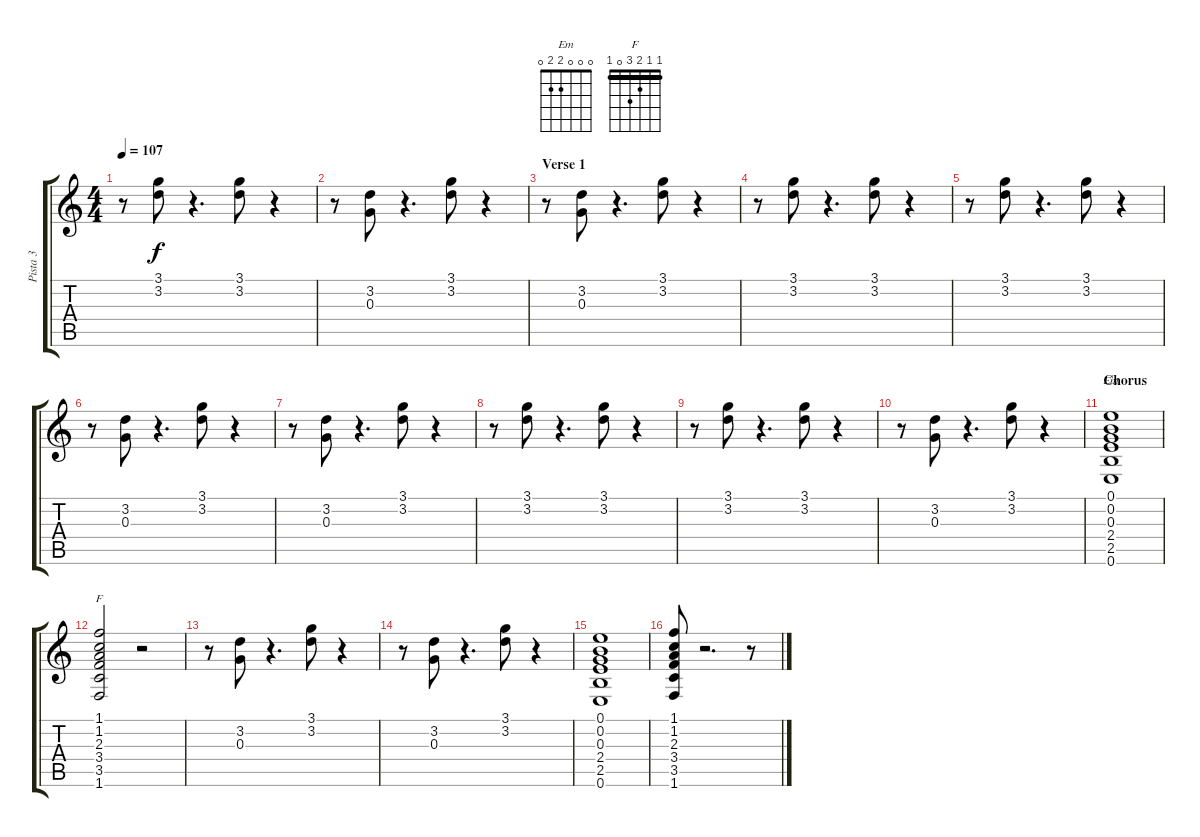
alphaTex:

\track ("Pista 3" "Pista 3") {instrument electricguitarclean}
\staff {score tabs}
\tuning (E4 B3 G3 D3 A2 E2) {hide}
\chord ("Em" 0 0 0 2 2 0)
\chord ("F" 1 1 2 3 0 1) {barre 1}
\ts (4 4)
\tempo 107
\clef g2
\ks c
r.8{dy f} (3.1 3.2).8 r.4{d} (3.1 3.2).8 r.4 |
r.8 (3.2 0.3).8 r.4{d} (3.1 3.2).8 r.4 |
\section ("" "Verse 1")
r.8 (3.2 0.3).8 r.4{d} (3.1 3.2).8 r.4 |
r.8 (3.1 3.2).8 r.4{d} (3.1 3.2).8 r.4 |
r.8 (3.1 3.2).8 r.4{d} (3.1 3.2).8 r.4 |
r.8 (3.2 0.3).8 r.4{d} (3.1 3.2).8 r.4 |
r.8 (3.2 0.3).8 r.4{d} (3.1 3.2).8 r.4 |
r.8 (3.1 3.2).8 r.4{d} (3.1 3.2).8 r.4 |
r.8 (3.1 3.2).8 r.4{d} (3.1 3.2).8 r.4 |
r.8 (3.2 0.3).8 r.4{d} (3.1 3.2).8 r.4 |
\section ("" "Chorus")
(0.1 0.2 0.3 2.4 2.5 0.6).1{ch "Em"} |
(1.1 1.2 2.3 3.4 3.5 1.6).2{ch "F"} r.2 |
r.8 (3.2 0.3).8 r.4{d} (3.1 3.2).8 r.4 |
r.8 (3.2 0.3).8 r.4{d} (3.1 3.2).8 r.4 |
(0.1 0.2 0.3 2.4 2.5 0.6).1 |
(1.1 1.2 2.3 3.4 3.5 1.6).8 r.2{d} r.8
